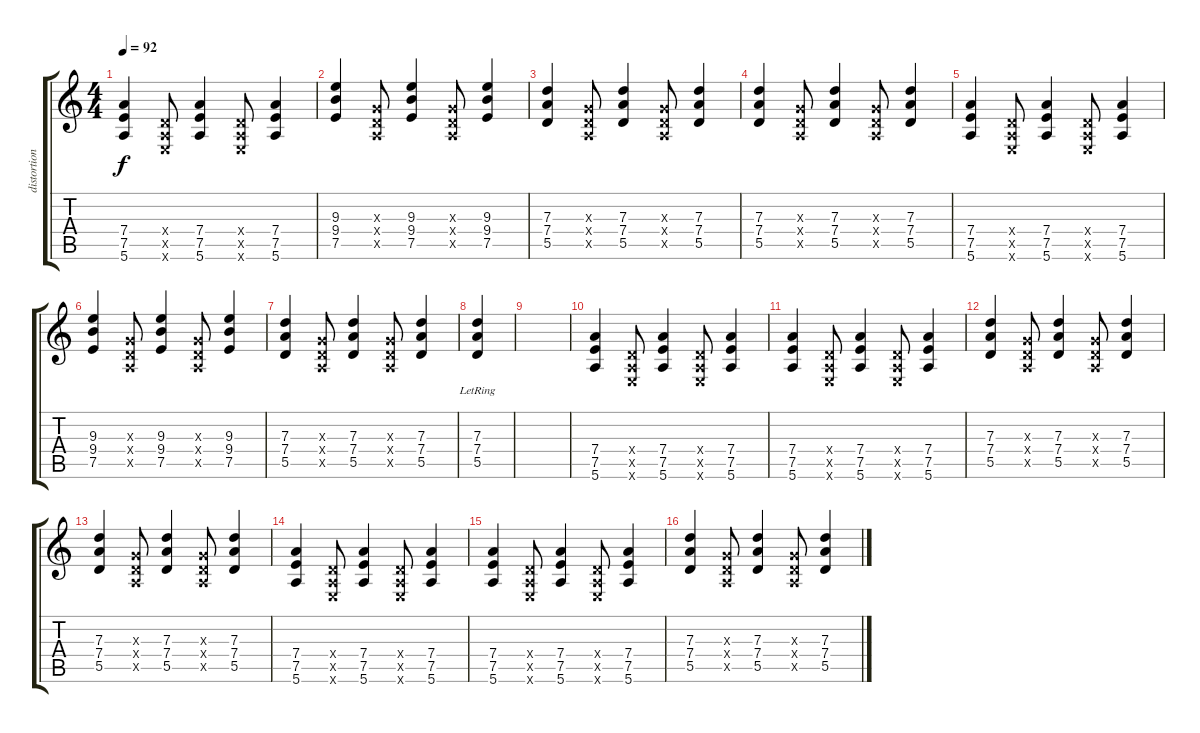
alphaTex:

\track ("distortion rhythm" "distortion") {instrument distortionguitar}
\staff {score tabs}
\tuning (E4 B3 G3 D3 A2 E2) {hide}
\ts (4 4)
\tempo 92
\clef g2
\ks c
(7.4 7.5 5.6).4{dy f} (0.4{x} 0.5{x} 0.6{x}).8 (7.4 7.5 5.6).4 (0.4{x} 0.5{x} 0.6{x}).8 (7.4 7.5 5.6).4 |
(9.3 9.4 7.5).4 (0.3{x} 0.4{x} 0.5{x}).8 (9.3 9.4 7.5).4 (0.3{x} 0.4{x} 0.5{x}).8 (9.3 9.4 7.5).4 |
(7.3 7.4 5.5).4 (0.3{x} 0.4{x} 0.5{x}).8 (7.3 7.4 5.5).4 (0.3{x} 0.4{x} 0.5{x}).8 (7.3 7.4 5.5).4 |
(7.3 7.4 5.5).4 (0.3{x} 0.4{x} 0.5{x}).8 (7.3 7.4 5.5).4 (0.3{x} 0.4{x} 0.5{x}).8 (7.3 7.4 5.5).4 |
(7.4 7.5 5.6).4 (0.4{x} 0.5{x} 0.6{x}).8 (7.4 7.5 5.6).4 (0.4{x} 0.5{x} 0.6{x}).8 (7.4 7.5 5.6).4 |
(9.3 9.4 7.5).4 (0.3{x} 0.4{x} 0.5{x}).8 (9.3 9.4 7.5).4 (0.3{x} 0.4{x} 0.5{x}).8 (9.3 9.4 7.5).4 |
(7.3 7.4 5.5).4 (0.3{x} 0.4{x} 0.5{x}).8 (7.3 7.4 5.5).4 (0.3{x} 0.4{x} 0.5{x}).8 (7.3 7.4 5.5).4 |
(7.3{lr} 7.4 5.5).4 |
|
(7.4 7.5 5.6).4 (0.4{x} 0.5{x} 0.6{x}).8 (7.4 7.5 5.6).4 (0.4{x} 0.5{x} 0.6{x}).8 (7.4 7.5 5.6).4 |
(7.4 7.5 5.6).4 (0.4{x} 0.5{x} 0.6{x}).8 (7.4 7.5 5.6).4 (0.4{x} 0.5{x} 0.6{x}).8 (7.4 7.5 5.6).4 |
(7.3 7.4 5.5).4 (0.3{x} 0.4{x} 0.5{x}).8 (7.3 7.4 5.5).4 (0.3{x} 0.4{x} 0.5{x}).8 (7.3 7.4 5.5).4 |
(7.3 7.4 5.5).4 (0.3{x} 0.4{x} 0.5{x}).8 (7.3 7.4 5.5).4 (0.3{x} 0.4{x} 0.5{x}).8 (7.3 7.4 5.5).4 |
(7.4 7.5 5.6).4 (0.4{x} 0.5{x} 0.6{x}).8 (7.4 7.5 5.6).4 (0.4{x} 0.5{x} 0.6{x}).8 (7.4 7.5 5.6).4 |
(7.4 7.5 5.6).4 (0.4{x} 0.5{x} 0.6{x}).8 (7.4 7.5 5.6).4 (0.4{x} 0.5{x} 0.6{x}).8 (7.4 7.5 5.6).4 |
(7.3 7.4 5.5).4 (0.3{x} 0.4{x} 0.5{x}).8 (7.3 7.4 5.5).4 (0.3{x} 0.4{x} 0.5{x}).8 (7.3 7.4 5.5).4
